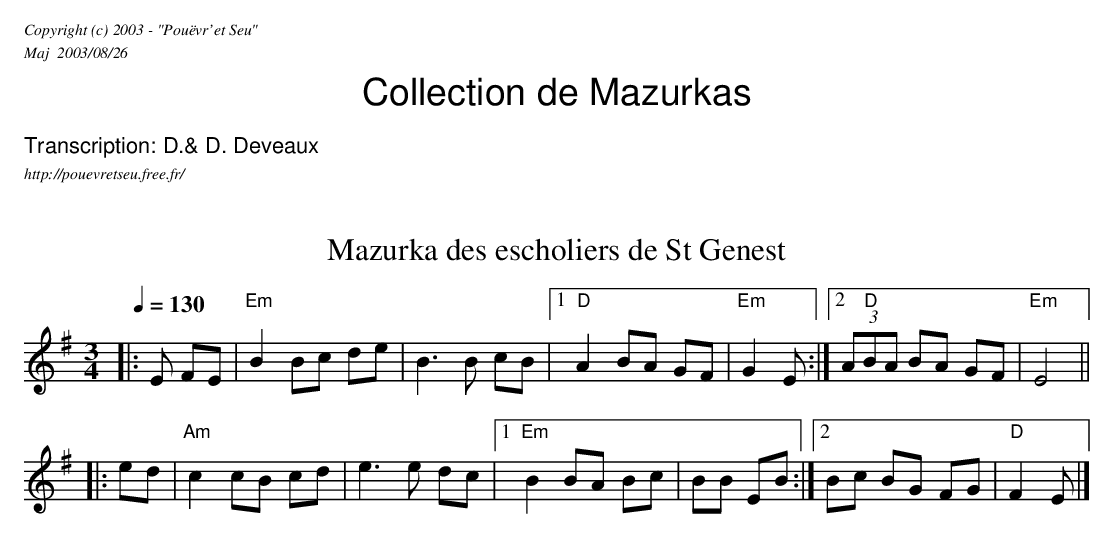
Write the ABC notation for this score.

X:1
T: Mazurka des escholiers de St Genest
L: 1/16
M: 3/4
K: G
Q: 1/4=130
|: E2 F2E2 | "Em"B4 B2c2 d2e2 | B6B2 c2B2 |1 "D"A4 B2A2 G2F2 | "Em"G4 E2 :|2\
(3A2"D"B2A2 B2A2 G2F2 | "Em"E8 ||
|: e2d2 | "Am"c4 c2B2 c2d2 | \
e6e2 d2c2 |1 "Em"B4 B2A2 B2c2 | B2B2 E2B2 :|2 B2c2 B2G2 F2G2 | "D"F4 E2 |]
